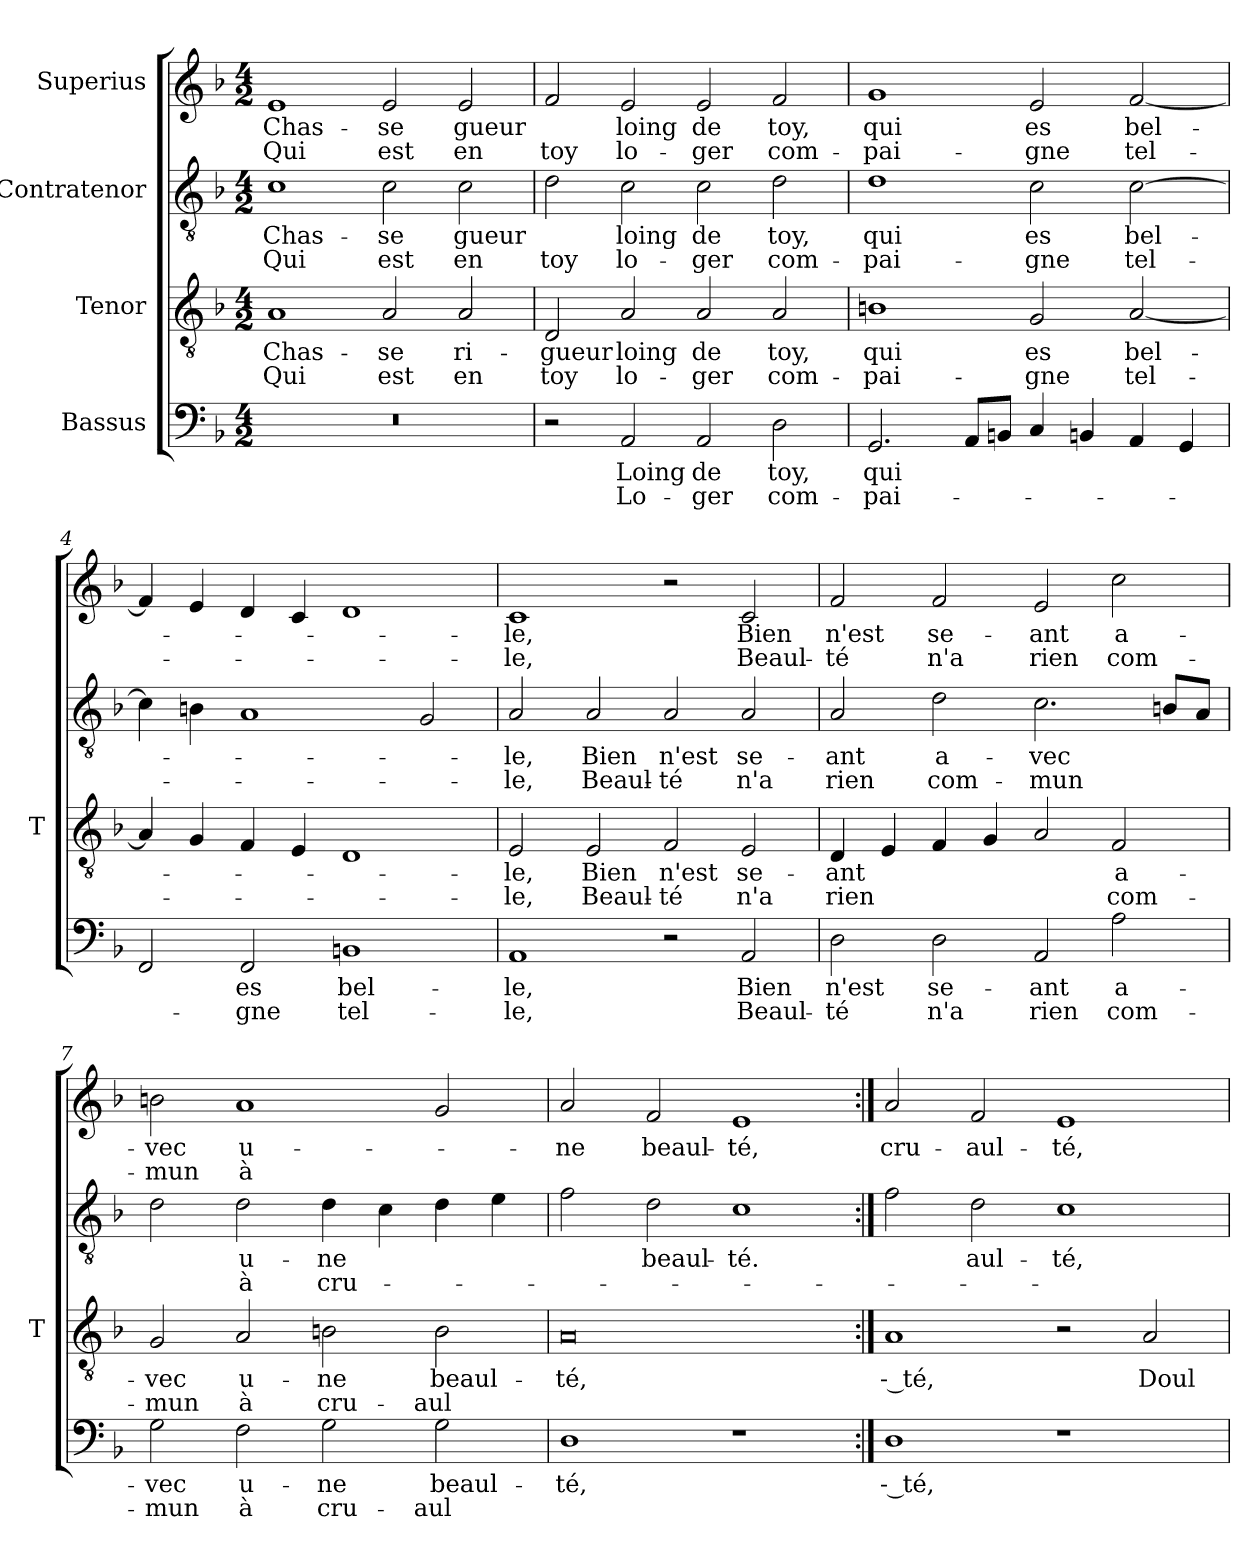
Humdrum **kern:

**kern	**text	**text	**kern	**text	**text	**kern	**text	**text	**kern	**text	**text
*part4	*part4	*part4	*part3	*part3	*part3	*part2	*part2	*part2	*part1	*part1	*part1
*staff4	*staff4	*staff4	*staff3	*staff3	*staff3	*staff2	*staff2	*staff2	*staff1	*staff1	*staff1
*I"Bassus	*	*	*I"Tenor	*	*	*I"Contratenor	*	*	*I"Superius	*	*
*	*	*	*I'T	*	*	*	*	*	*	*	*
*clefF4	*	*	*clefGv2	*	*	*clefGv2	*	*	*clefG2	*	*
*k[b-]	*	*	*k[b-]	*	*	*k[b-]	*	*	*k[b-]	*	*
*M4/2	*	*	*M4/2	*	*	*M4/2	*	*	*M4/2	*	*
=1	=1	=1	=1	=1	=1	=1	=1	=1	=1	=1	=1
0r	.	.	1A	Chas-	-Qui	1c	Chas-	-Qui	1e	Chas-	-Qui
.	.	.	2A	-se	-est	2c	-se	-est	2e	-se	-est
.	.	.	2A	ri-	-en	2c	-gueur	-en	2e	-gueur	-en
=2	=2	=2	=2	=2	=2	=2	=2	=2	=2	=2	=2
2r	.	.	2D	-gueur	-toy	2d	.	-toy	2f	.	-toy
2AA	-Loing	Lo-	2A	-loing	lo-	2c	-loing	lo-	2e	-loing	lo-
2AA	-de	-ger	2A	-de	-ger	2c	-de	-ger	2e	-de	-ger
2D	-toy,	com-	2A	-toy,	com-	2d	-toy,	com-	2f	-toy,	com-
=3	=3	=3	=3	=3	=3	=3	=3	=3	=3	=3	=3
2.GG	-qui	pai-	1Bn	-qui	pai-	1d	-qui	pai-	1g	-qui	pai-
8AAL	.	.	.	.	.	.	.	.	.	.	.
8BBnJ	.	.	.	.	.	.	.	.	.	.	.
4C	.	.	2G	-es	-gne	2c	-es	-gne	2e	-es	-gne
4BBn	.	.	.	.	.	.	.	.	.	.	.
4AA	.	.	[2A	bel-	tel-	[2c	bel-	tel-	[2f	bel-	tel-
4GG	.	.	.	.	.	.	.	.	.	.	.
=4	=4	=4	=4	=4	=4	=4	=4	=4	=4	=4	=4
2FF	.	.	4A]	.	.	4c]	.	.	4f]	.	.
.	.	.	4G	.	.	4Bn	.	.	4e	.	.
2FF	-es	-gne	4F	.	.	1A	.	.	4d	.	.
.	.	.	4E	.	.	.	.	.	4c	.	.
1BBn	bel-	tel-	1D	.	.	.	.	.	1d	.	.
.	.	.	.	.	.	2G	.	.	.	.	.
=5	=5	=5	=5	=5	=5	=5	=5	=5	=5	=5	=5
1AA	-le,	-le,	2E	-le,	-le,	2A	-le,	-le,	1c	-le,	-le,
.	.	.	2E	-Bien	Beaul-	2A	-Bien	Beaul-	.	.	.
2r	.	.	2F	-n'est	-té	2A	-n'est	-té	2r	.	.
2AA	-Bien	Beaul-	2E	se-	-n'a	2A	se-	-n'a	2c	-Bien	Beaul-
=6	=6	=6	=6	=6	=6	=6	=6	=6	=6	=6	=6
2D	-n'est	-té	4D	-ant	-rien	2A	-ant	-rien	2f	-n'est	-té
.	.	.	4E	.	.	.	.	.	.	.	.
2D	se-	-n'a	4F	.	.	2d	a-	com-	2f	se-	-n'a
.	.	.	4G	.	.	.	.	.	.	.	.
2AA	-ant	-rien	2A	.	.	2.c	-vec	-mun	2e	-ant	-rien
2A	a-	com-	2F	a-	com-	.	.	.	2cc	a-	com-
.	.	.	.	.	.	8BnL	.	.	.	.	.
.	.	.	.	.	.	8AJ	.	.	.	.	.
=7	=7	=7	=7	=7	=7	=7	=7	=7	=7	=7	=7
2G	-vec	-mun	2G	-vec	-mun	2d	.	.	2bn	-vec	-mun
2F	u-	-à	2A	u-	-à	2d	u-	-à	1a	u-	-à
2G	-ne	cru-	2Bn	-ne	cru-	4d	-ne	cru-	.	.	.
.	.	.	.	.	.	4c	.	.	.	.	.
2G	beaul-	-aul	2B	beaul-	-aul	4d	.	.	2g	.	.
.	.	.	.	.	.	4e	.	.	.	.	.
=8	=8	=8	=8	=8	=8	=8	=8	=8	=8	=8	=8
1D	-té,	.	0A	-té,	.	2f	.	.	2a	-ne	.
.	.	.	.	.	.	2d	beaul-	.	2f	beaul-	.
1r	.	.	.	.	.	1c	-té.	.	1e	-té,	.
=9:|!	=9:|!	=9:|!	=9:|!	=9:|!	=9:|!	=9:|!	=9:|!	=9:|!	=9:|!	=9:|!	=9:|!
1D	-- té,	.	1A	-- té,	.	2f	.	.	2a	cru-	.
.	.	.	.	.	.	2d	- aul-	.	2f	aul-	.
1r	.	.	2r	.	.	1c	-té,	.	1e	-té,	.
.	.	.	2A	Doul-	.	.	.	.	.	.	.
=	=	=	=	=	=	=	=	=	=	=	=
*-	*-	*-	*-	*-	*-	*-	*-	*-	*-	*-	*-
